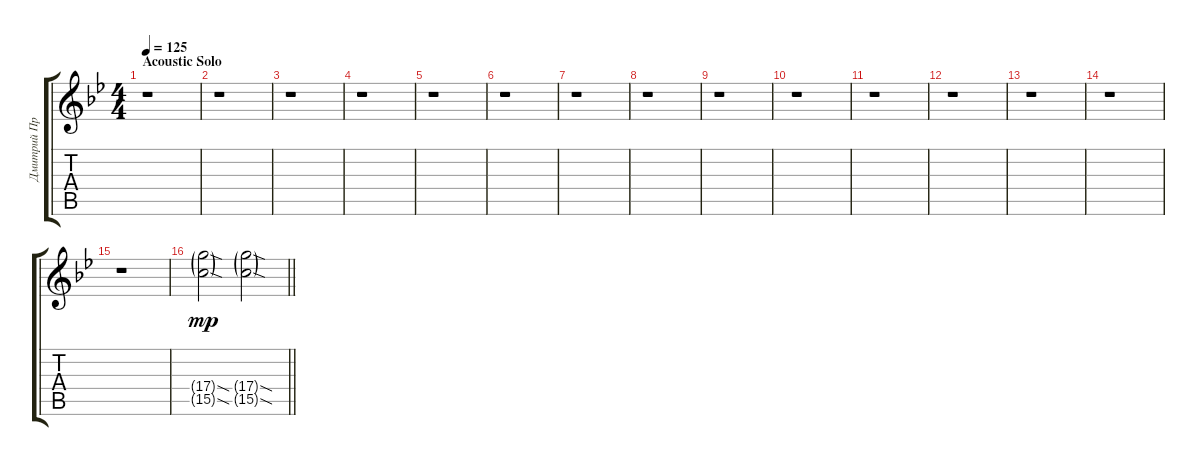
\track ("Дмитрий Процко" "Дмитрий Пр") {instrument distortionguitar}
\staff {score tabs}
\tuning (E4 B3 G3 D3 A2 E2) {hide}
\ts (4 4)
\section ("" "Acoustic Solo")
\tempo 125
\clef g2
\ks bb
r.1{dy f} |
r.1 |
r.1 |
r.1 |
r.1 |
r.1 |
r.1 |
r.1 |
r.1 |
r.1 |
r.1 |
r.1 |
r.1 |
r.1 |
r.1 |
\barLineRight lightlight
(17.4{sod g} 15.5{sod g}).2{dy mp balance 8} (17.4{sod g} 15.5{sod g}).2
